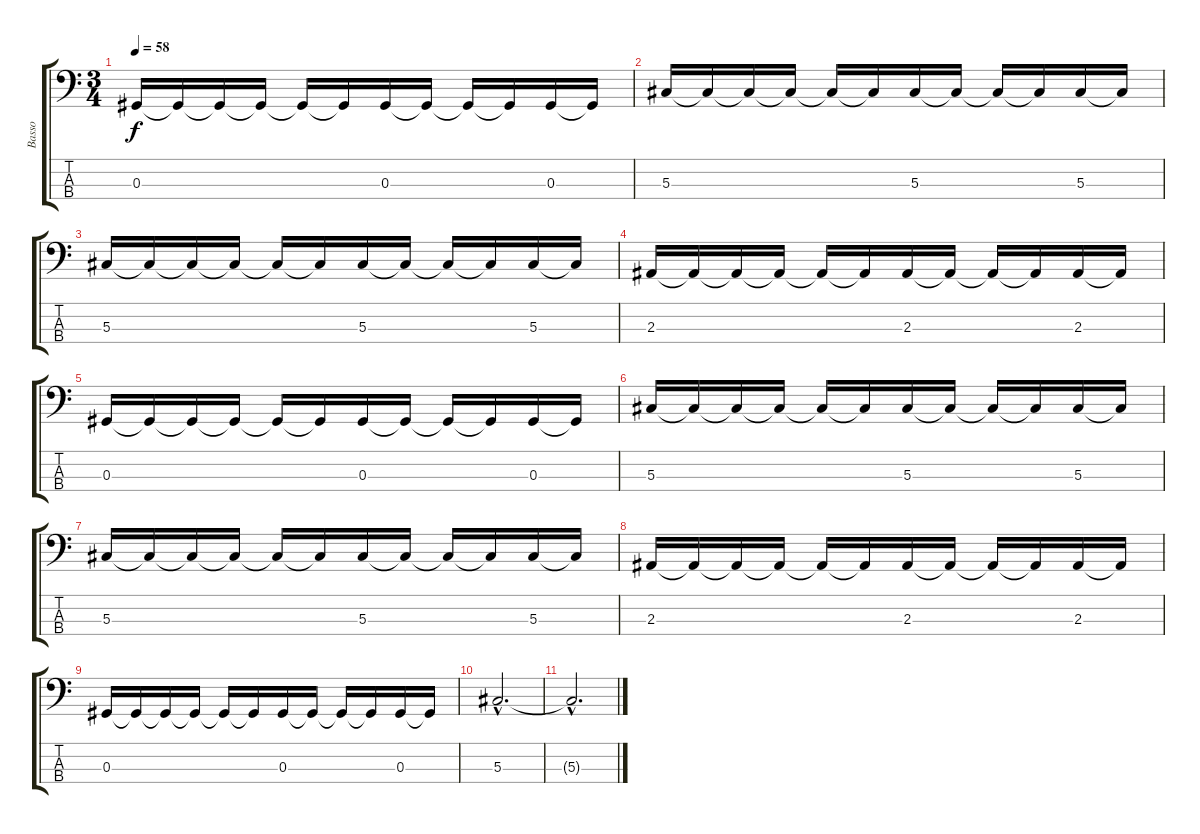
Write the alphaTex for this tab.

\track ("Basso" "Basso") {instrument electricbassfinger}
\staff {score tabs}
\tuning (Gb2 Db2 Ab1 Eb1) {hide}
\ts (3 4)
\tempo 58
\clef f4
\ks c
0.3.16{dy f} 0.3{t}.16 0.3{t}.16 0.3{t}.16 0.3{t}.16 0.3{t}.16 0.3.16 0.3{t}.16 0.3{t}.16 0.3{t}.16 0.3.16 0.3{t}.16 |
5.3.16 5.3{t}.16 5.3{t}.16 5.3{t}.16 5.3{t}.16 5.3{t}.16 5.3.16 5.3{t}.16 5.3{t}.16 5.3{t}.16 5.3.16 5.3{t}.16 |
5.3.16 5.3{t}.16 5.3{t}.16 5.3{t}.16 5.3{t}.16 5.3{t}.16 5.3.16 5.3{t}.16 5.3{t}.16 5.3{t}.16 5.3.16 5.3{t}.16 |
2.3.16 2.3{t}.16 2.3{t}.16 2.3{t}.16 2.3{t}.16 2.3{t}.16 2.3.16 2.3{t}.16 2.3{t}.16 2.3{t}.16 2.3.16 2.3{t}.16 |
0.3.16 0.3{t}.16 0.3{t}.16 0.3{t}.16 0.3{t}.16 0.3{t}.16 0.3.16 0.3{t}.16 0.3{t}.16 0.3{t}.16 0.3.16 0.3{t}.16 |
5.3.16 5.3{t}.16 5.3{t}.16 5.3{t}.16 5.3{t}.16 5.3{t}.16 5.3.16 5.3{t}.16 5.3{t}.16 5.3{t}.16 5.3.16 5.3{t}.16 |
5.3.16 5.3{t}.16 5.3{t}.16 5.3{t}.16 5.3{t}.16 5.3{t}.16 5.3.16 5.3{t}.16 5.3{t}.16 5.3{t}.16 5.3.16 5.3{t}.16 |
2.3.16 2.3{t}.16 2.3{t}.16 2.3{t}.16 2.3{t}.16 2.3{t}.16 2.3.16 2.3{t}.16 2.3{t}.16 2.3{t}.16 2.3.16 2.3{t}.16 |
0.3.16 0.3{t}.16 0.3{t}.16 0.3{t}.16 0.3{t}.16 0.3{t}.16 0.3.16 0.3{t}.16 0.3{t}.16 0.3{t}.16 0.3.16 0.3{t}.16 |
5.3{hac}.2{d} |
5.3{hac t}.2{d}
